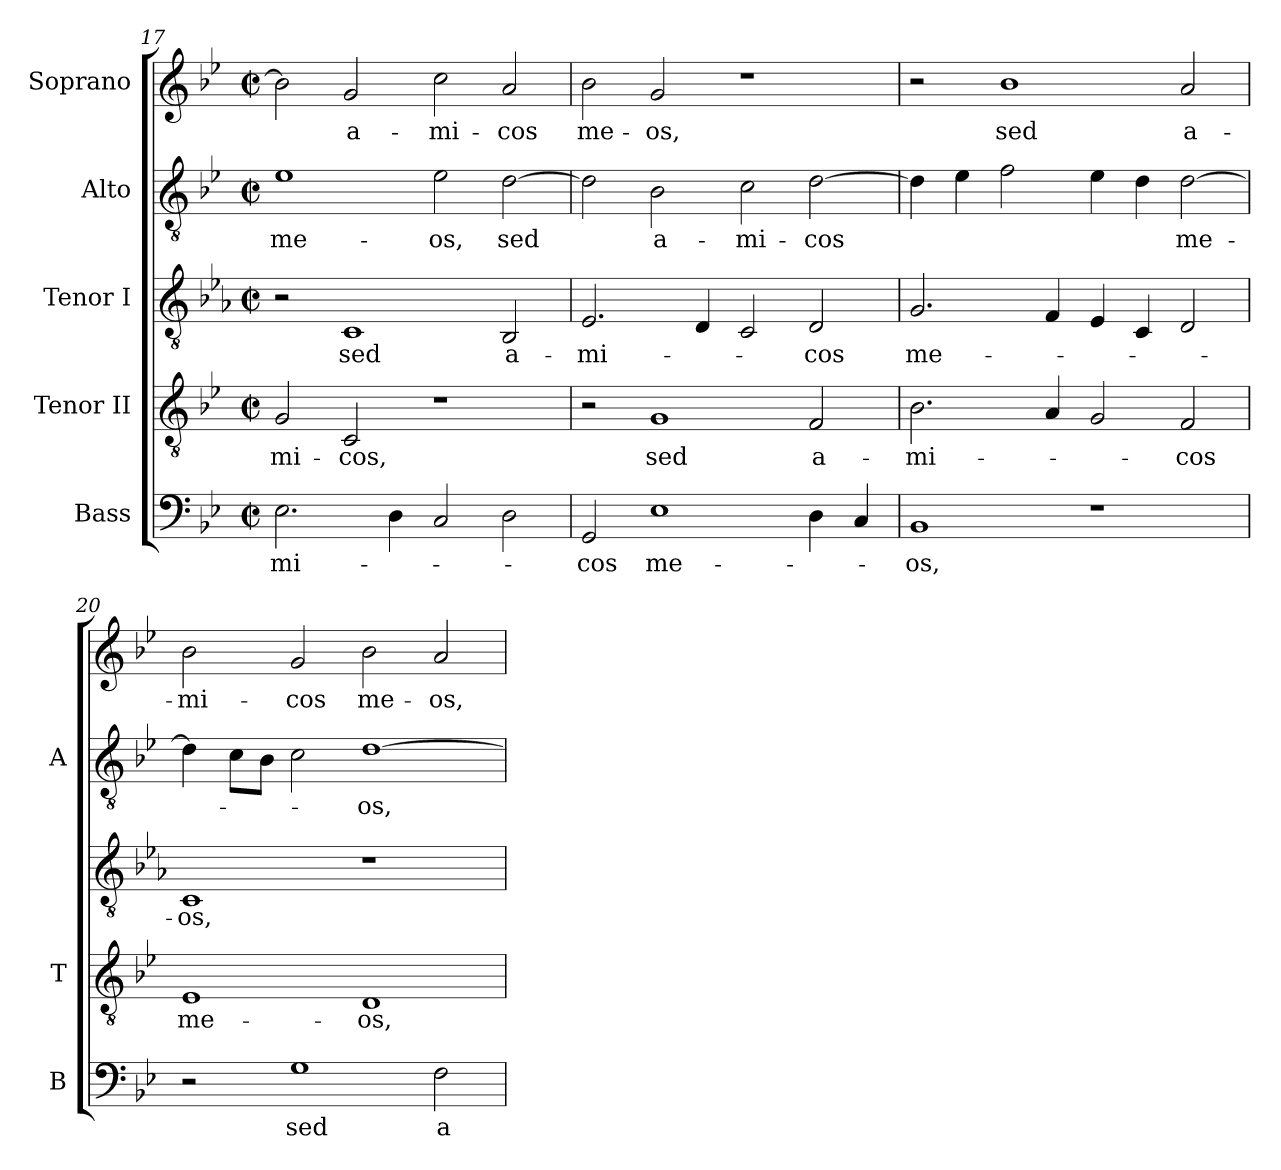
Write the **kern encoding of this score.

**kern	**text	**kern	**text	**kern	**text	**kern	**text	**kern	**text
*part5	*part5	*part4	*part4	*part3	*part3	*part2	*part2	*part1	*part1
*staff5	*staff5	*staff4	*staff4	*staff3	*staff3	*staff2	*staff2	*staff1	*staff1
*I"Bass	*	*I"Tenor II	*	*I"Tenor I	*	*I"Alto	*	*I"Soprano	*
*I'B	*	*I'T	*	*	*	*I'A	*	*	*
!!LO:PB:g=z
*clefF4	*	*clefGv2	*	*clefGv2	*	*clefGv2	*	*clefG2	*
*	*	*	*	*ITrd-4c-7	*	*	*	*	*
*k[b-e-]	*	*k[b-e-]	*	*k[b-e-]	*	*k[b-e-]	*	*k[b-e-]	*
*B-:	*	*B-:	*	*B-:	*	*B-:	*	*B-:	*
*M2/2	*	*M2/2	*	*M2/2	*	*M2/2	*	*M2/2	*
*met(c|)	*	*met(c|)	*	*met(c|)	*	*met(c|)	*	*met(c|)	*
=17	=17	=17	=17	=17	=17	=17	=17	=17	=17
!	!LO:LY:b:color=#000000	!	!	!	!	!	!	!	!
!	!	!	!LO:LY:b:color=#000000	!	!	!	!	!	!
!	!	!	!	!	!	!	!LO:LY:b:color=#000000	!	!
2.E-i\	-mi-	2Gi/	-mi-	2r	.	1e-i	me-	2b-i\]	.
!	!	!	!LO:LY:b:color=#000000	!	!	!	!	!	!
!	!	!	!	!	!LO:LY:b:color=#000000	!	!	!	!
!	!	!	!	!	!	!	!	!	!LO:LY:b:color=#000000
.	.	2Ci/	-cos,	1Gi	sed	.	.	2gi/	a-
4Di\	.	.	.	.	.	.	.	.	.
!	!	!	!	!	!	!	!LO:LY:b:color=#000000	!	!
!	!	!	!	!	!	!	!	!	!LO:LY:b:color=#000000
2Ci/	.	1r	.	.	.	2e-i\	-os,	2cci\	-mi-
!	!	!	!	!	!LO:LY:b:color=#000000	!	!	!	!
!	!	!	!	!	!	!	!LO:LY:b:color=#000000	!	!
!	!	!	!	!	!	!	!	!	!LO:LY:b:color=#000000
2Di\	.	.	.	2Fi/	a-	[>2di\	sed	2ai/	-cos
=18	=18	=18	=18	=18	=18	=18	=18	=18	=18
!	!LO:LY:b:color=#000000	!	!	!	!	!	!	!	!
!	!	!	!	!	!LO:LY:b:color=#000000	!	!	!	!
!	!	!	!	!	!	!	!	!	!LO:LY:b:color=#000000
2GGi/	-cos	2r	.	2.B-i/	-mi-	2di\]	.	2b-i\	me-
!	!LO:LY:b:color=#000000	!	!	!	!	!	!	!	!
!	!	!	!LO:LY:b:color=#000000	!	!	!	!	!	!
!	!	!	!	!	!	!	!LO:LY:b:color=#000000	!	!
!	!	!	!	!	!	!	!	!	!LO:LY:b:color=#000000
1E-i	me-	1Gi	sed	.	.	2B-i\	a-	2gi/	-os,
.	.	.	.	4Ai/	.	.	.	.	.
!	!	!	!	!	!	!	!LO:LY:b:color=#000000	!	!
.	.	.	.	2Gi/	.	2ci\	-mi-	1r	.
!	!	!	!LO:LY:b:color=#000000	!	!	!	!	!	!
!	!	!	!	!	!LO:LY:b:color=#000000	!	!	!	!
!	!	!	!	!	!	!	!LO:LY:b:color=#000000	!	!
4Di\	.	2Fi/	a-	2Ai/	-cos	[>2di\	-cos	.	.
4Ci/	.	.	.	.	.	.	.	.	.
=19	=19	=19	=19	=19	=19	=19	=19	=19	=19
!	!LO:LY:b:color=#000000	!	!	!	!	!	!	!	!
!	!	!	!LO:LY:b:color=#000000	!	!	!	!	!	!
!	!	!	!	!	!LO:LY:b:color=#000000	!	!	!	!
1BB-i	-os,	2.B-i\	-mi-	2.di/	me-	4di\]	.	2r	.
.	.	.	.	.	.	4e-i\	.	.	.
!	!	!	!	!	!	!	!	!	!LO:LY:b:color=#000000
.	.	.	.	.	.	2fi\	.	1b-i	sed
.	.	4Ai/	.	4ci/	.	.	.	.	.
1r	.	2Gi/	.	4B-i/	.	4e-i\	.	.	.
.	.	.	.	4Gi/	.	4di\	.	.	.
!	!	!	!LO:LY:b:color=#000000	!	!	!	!	!	!
!	!	!	!	!	!	!	!LO:LY:b:color=#000000	!	!
!	!	!	!	!	!	!	!	!	!LO:LY:b:color=#000000
.	.	2Fi/	-cos	2Ai/	.	[>2di\	me-	2ai/	a-
=20	=20	=20	=20	=20	=20	=20	=20	=20	=20
!	!	!	!LO:LY:b:color=#000000	!	!	!	!	!	!
!	!	!	!	!	!LO:LY:b:color=#000000	!	!	!	!
!	!	!	!	!	!	!	!	!	!LO:LY:b:color=#000000
2r	.	1E-i	me-	1Gi	-os,	4di\]	.	2b-i\	-mi-
.	.	.	.	.	.	8ci\L	.	.	.
.	.	.	.	.	.	8B-i\J	.	.	.
!	!LO:LY:b:color=#000000	!	!	!	!	!	!	!	!
!	!	!	!	!	!	!	!	!	!LO:LY:b:color=#000000
1Gi	sed	.	.	.	.	2ci\	.	2gi/	-cos
!	!	!	!LO:LY:b:color=#000000	!	!	!	!	!	!
!	!	!	!	!	!	!	!LO:LY:b:color=#000000	!	!
!	!	!	!	!	!	!	!	!	!LO:LY:b:color=#000000
.	.	1Di	-os,	1r	.	[>1di	-os,	2b-i\	me-
!	!LO:LY:b:color=#000000	!	!	!	!	!	!	!	!
!	!	!	!	!	!	!	!	!	!LO:LY:b:color=#000000
2Fi\	a-	.	.	.	.	.	.	2ai/	-os,
=	=	=	=	=	=	=	=	=	=
*-	*-	*-	*-	*-	*-	*-	*-	*-	*-
